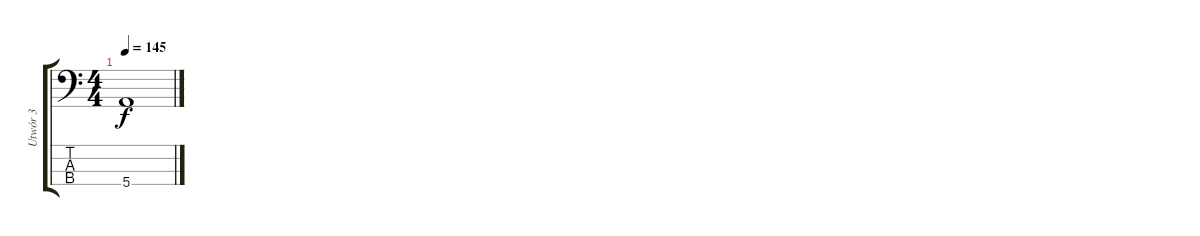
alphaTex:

\track ("Utwór 3" "Utwór 3") {instrument electricbassfinger}
\staff {score tabs}
\tuning (G2 D2 A1 E1) {hide}
\ts (4 4)
\tempo 145
\clef f4
\ks c
5.4.1{dy f}
